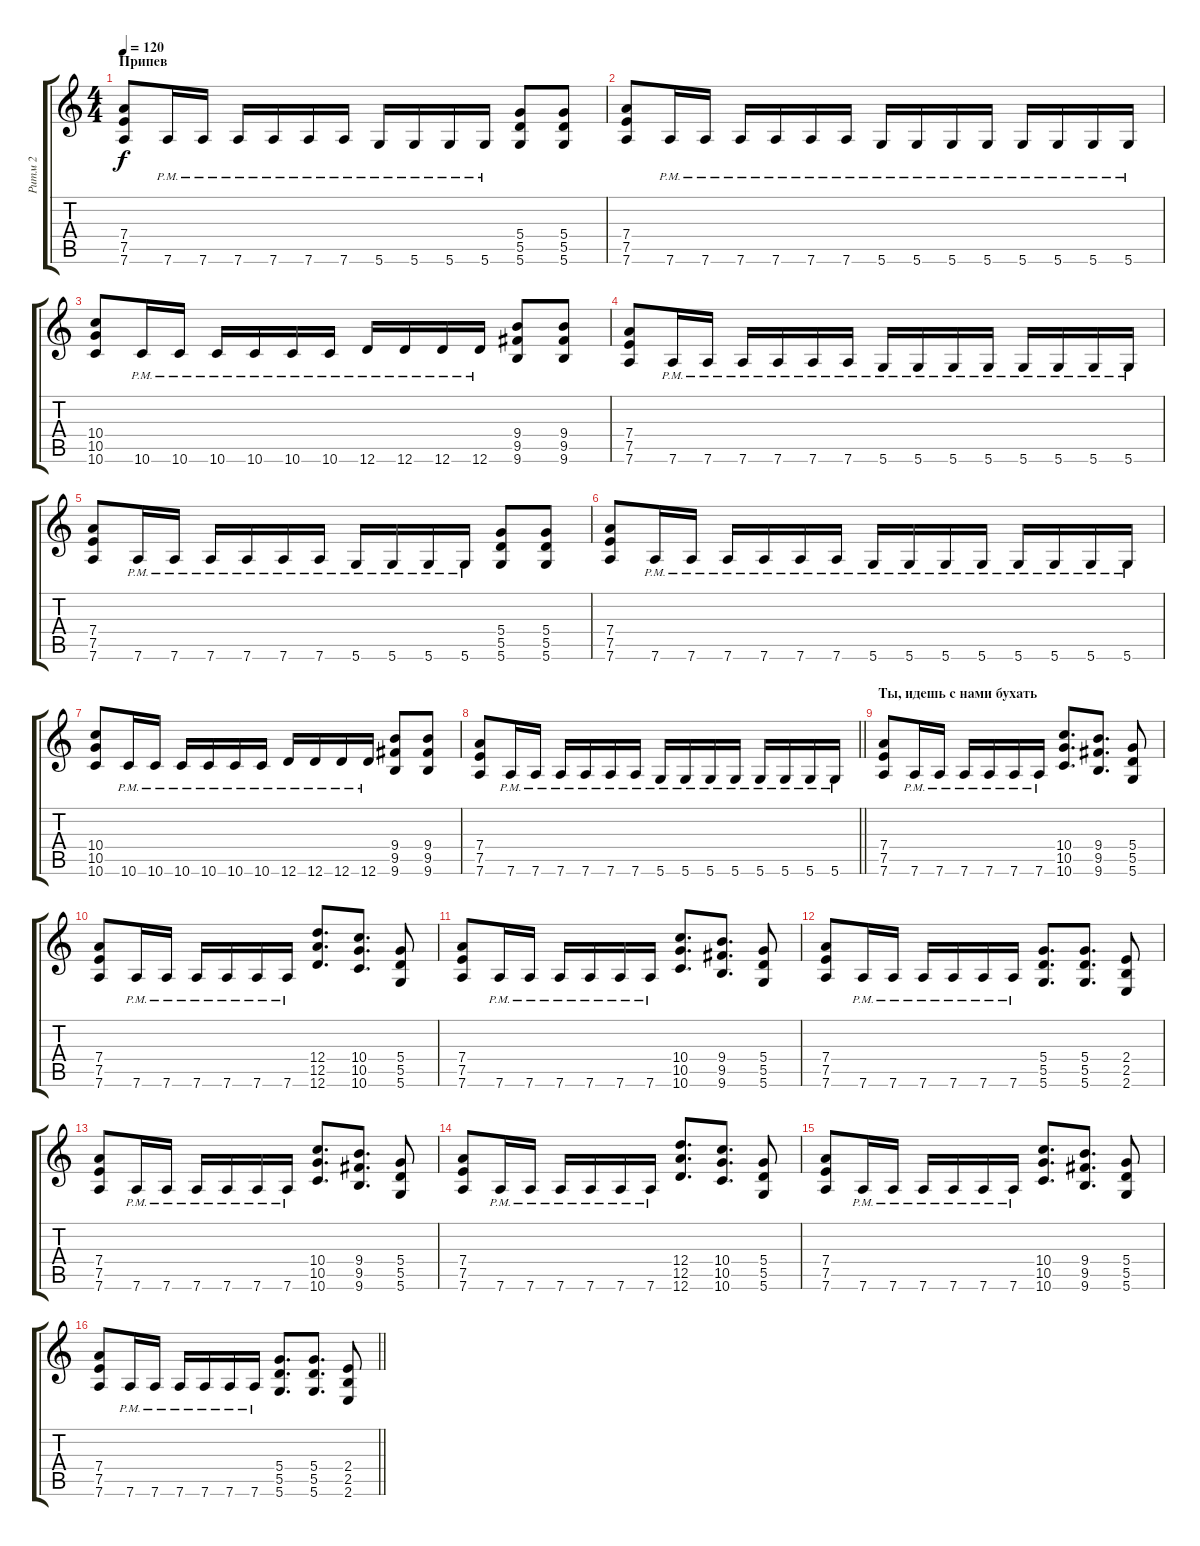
\track ("Ритм 2" "Ритм 2") {instrument distortionguitar}
\staff {score tabs}
\tuning (E4 B3 G3 D3 A2 D2) {hide}
\ts (4 4)
\section ("" "Припев")
\tempo 120
\clef g2
\ks c
(7.4 7.5 7.6).8{dy f} 7.6{pm}.16 7.6{pm}.16 7.6{pm}.16 7.6{pm}.16 7.6{pm}.16 7.6{pm}.16 5.6{pm}.16 5.6{pm}.16 5.6{pm}.16 5.6{pm}.16 (5.4 5.5 5.6).8 (5.4 5.5 5.6).8 |
(7.4 7.5 7.6).8 7.6{pm}.16 7.6{pm}.16 7.6{pm}.16 7.6{pm}.16 7.6{pm}.16 7.6{pm}.16 5.6{pm}.16 5.6{pm}.16 5.6{pm}.16 5.6{pm}.16 5.6{pm}.16 5.6{pm}.16 5.6{pm}.16 5.6{pm}.16 |
(10.4 10.5 10.6).8 10.6{pm}.16 10.6{pm}.16 10.6{pm}.16 10.6{pm}.16 10.6{pm}.16 10.6{pm}.16 12.6{pm}.16 12.6{pm}.16 12.6{pm}.16 12.6{pm}.16 (9.4 9.5 9.6).8 (9.4 9.5 9.6).8 |
(7.4 7.5 7.6).8 7.6{pm}.16 7.6{pm}.16 7.6{pm}.16 7.6{pm}.16 7.6{pm}.16 7.6{pm}.16 5.6{pm}.16 5.6{pm}.16 5.6{pm}.16 5.6{pm}.16 5.6{pm}.16 5.6{pm}.16 5.6{pm}.16 5.6{pm}.16 |
(7.4 7.5 7.6).8 7.6{pm}.16 7.6{pm}.16 7.6{pm}.16 7.6{pm}.16 7.6{pm}.16 7.6{pm}.16 5.6{pm}.16 5.6{pm}.16 5.6{pm}.16 5.6{pm}.16 (5.4 5.5 5.6).8 (5.4 5.5 5.6).8 |
(7.4 7.5 7.6).8 7.6{pm}.16 7.6{pm}.16 7.6{pm}.16 7.6{pm}.16 7.6{pm}.16 7.6{pm}.16 5.6{pm}.16 5.6{pm}.16 5.6{pm}.16 5.6{pm}.16 5.6{pm}.16 5.6{pm}.16 5.6{pm}.16 5.6{pm}.16 |
(10.4 10.5 10.6).8 10.6{pm}.16 10.6{pm}.16 10.6{pm}.16 10.6{pm}.16 10.6{pm}.16 10.6{pm}.16 12.6{pm}.16 12.6{pm}.16 12.6{pm}.16 12.6{pm}.16 (9.4 9.5 9.6).8 (9.4 9.5 9.6).8 |
\barLineRight lightlight
(7.4 7.5 7.6).8 7.6{pm}.16 7.6{pm}.16 7.6{pm}.16 7.6{pm}.16 7.6{pm}.16 7.6{pm}.16 5.6{pm}.16 5.6{pm}.16 5.6{pm}.16 5.6{pm}.16 5.6{pm}.16 5.6{pm}.16 5.6{pm}.16 5.6{pm}.16 |
\section ("" "Ты, идешь с нами бухать")
(7.4 7.5 7.6).8 7.6{pm}.16 7.6{pm}.16 7.6{pm}.16 7.6{pm}.16 7.6{pm}.16 7.6{pm}.16 (10.4 10.5 10.6).8{d} (9.4 9.5 9.6).8{d} (5.4 5.5 5.6).8 |
(7.4 7.5 7.6).8 7.6{pm}.16 7.6{pm}.16 7.6{pm}.16 7.6{pm}.16 7.6{pm}.16 7.6{pm}.16 (12.4 12.5 12.6).8{d} (10.4 10.5 10.6).8{d} (5.4 5.5 5.6).8 |
(7.4 7.5 7.6).8 7.6{pm}.16 7.6{pm}.16 7.6{pm}.16 7.6{pm}.16 7.6{pm}.16 7.6{pm}.16 (10.4 10.5 10.6).8{d} (9.4 9.5 9.6).8{d} (5.4 5.5 5.6).8 |
(7.4 7.5 7.6).8 7.6{pm}.16 7.6{pm}.16 7.6{pm}.16 7.6{pm}.16 7.6{pm}.16 7.6{pm}.16 (5.4 5.5 5.6).8{d} (5.4 5.5 5.6).8{d} (2.4 2.5 2.6).8 |
(7.4 7.5 7.6).8 7.6{pm}.16 7.6{pm}.16 7.6{pm}.16 7.6{pm}.16 7.6{pm}.16 7.6{pm}.16 (10.4 10.5 10.6).8{d} (9.4 9.5 9.6).8{d} (5.4 5.5 5.6).8 |
(7.4 7.5 7.6).8 7.6{pm}.16 7.6{pm}.16 7.6{pm}.16 7.6{pm}.16 7.6{pm}.16 7.6{pm}.16 (12.4 12.5 12.6).8{d} (10.4 10.5 10.6).8{d} (5.4 5.5 5.6).8 |
(7.4 7.5 7.6).8 7.6{pm}.16 7.6{pm}.16 7.6{pm}.16 7.6{pm}.16 7.6{pm}.16 7.6{pm}.16 (10.4 10.5 10.6).8{d} (9.4 9.5 9.6).8{d} (5.4 5.5 5.6).8 |
\barLineRight lightlight
(7.4 7.5 7.6).8 7.6{pm}.16 7.6{pm}.16 7.6{pm}.16 7.6{pm}.16 7.6{pm}.16 7.6{pm}.16 (5.4 5.5 5.6).8{d} (5.4 5.5 5.6).8{d} (2.4 2.5 2.6).8
